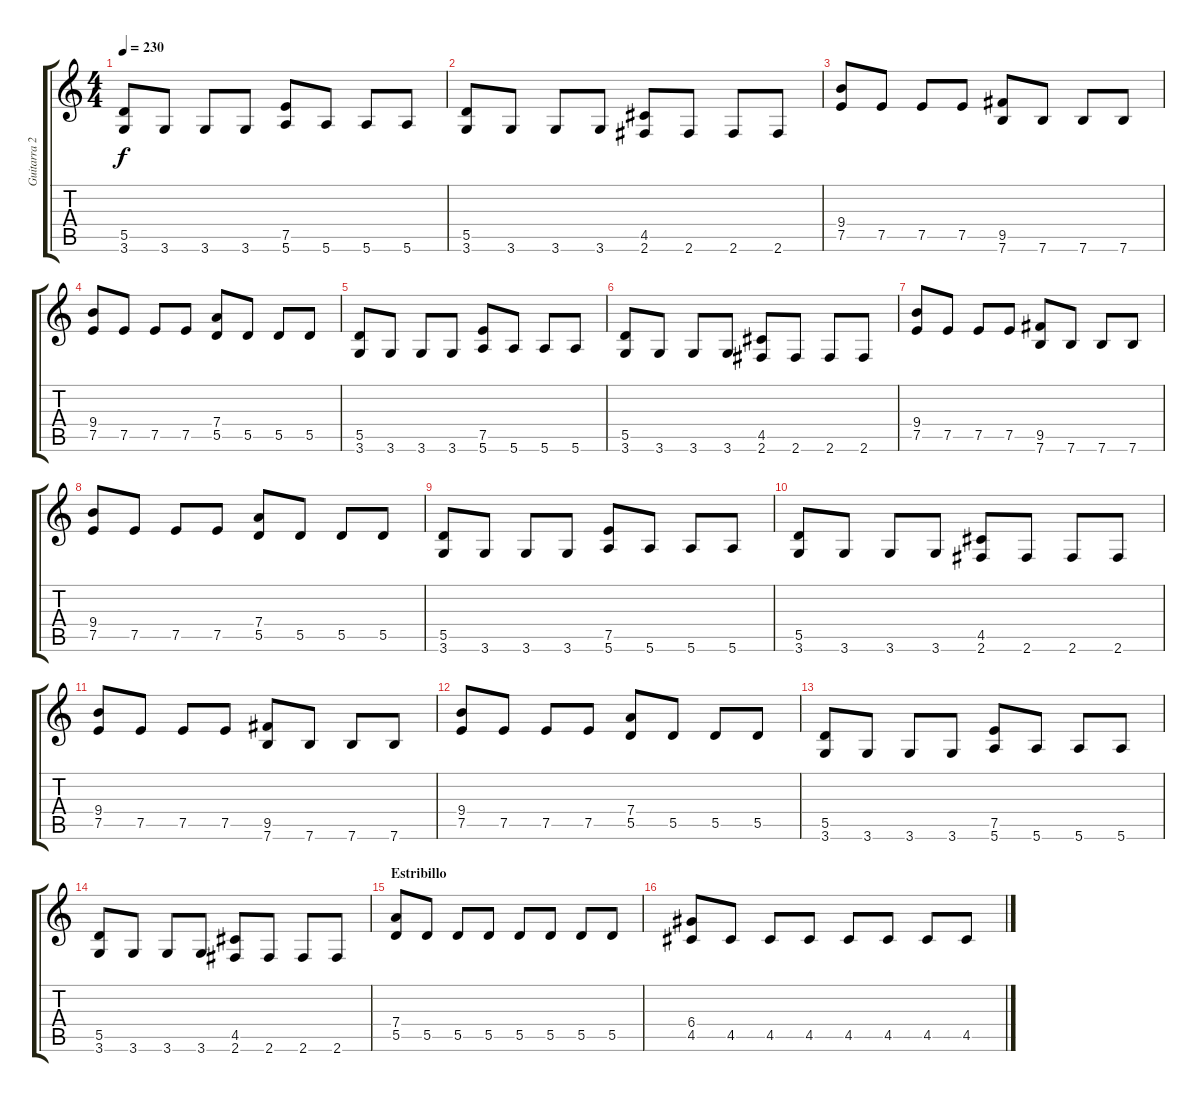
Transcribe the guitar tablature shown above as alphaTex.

\track ("Guitarra 2" "Guitarra 2") {instrument overdrivenguitar}
\staff {score tabs}
\tuning (E4 B3 G3 D3 A2 E2) {hide}
\ts (4 4)
\tempo 230
\clef g2
\ks c
(5.5 3.6).8{dy f} 3.6.8 3.6.8 3.6.8 (7.5 5.6).8 5.6.8 5.6.8 5.6.8 |
(5.5 3.6).8 3.6.8 3.6.8 3.6.8 (4.5 2.6).8 2.6.8 2.6.8 2.6.8 |
(9.4 7.5).8{volume 16 instrument electricguitarmuted} 7.5.8 7.5.8 7.5.8 (9.5 7.6).8 7.6.8 7.6.8 7.6.8 |
(9.4 7.5).8 7.5.8 7.5.8 7.5.8 (7.4 5.5).8 5.5.8 5.5.8 5.5.8 |
(5.5 3.6).8 3.6.8 3.6.8 3.6.8 (7.5 5.6).8 5.6.8 5.6.8 5.6.8 |
(5.5 3.6).8 3.6.8 3.6.8 3.6.8 (4.5 2.6).8 2.6.8 2.6.8 2.6.8 |
(9.4 7.5).8{volume 16 instrument electricguitarmuted} 7.5.8 7.5.8 7.5.8 (9.5 7.6).8 7.6.8 7.6.8 7.6.8 |
(9.4 7.5).8 7.5.8 7.5.8 7.5.8 (7.4 5.5).8 5.5.8 5.5.8 5.5.8 |
(5.5 3.6).8 3.6.8 3.6.8 3.6.8 (7.5 5.6).8 5.6.8 5.6.8 5.6.8 |
(5.5 3.6).8 3.6.8 3.6.8 3.6.8 (4.5 2.6).8 2.6.8 2.6.8 2.6.8 |
(9.4 7.5).8{volume 16 instrument electricguitarmuted} 7.5.8 7.5.8 7.5.8 (9.5 7.6).8 7.6.8 7.6.8 7.6.8 |
(9.4 7.5).8 7.5.8 7.5.8 7.5.8 (7.4 5.5).8 5.5.8 5.5.8 5.5.8 |
(5.5 3.6).8 3.6.8 3.6.8 3.6.8 (7.5 5.6).8 5.6.8 5.6.8 5.6.8 |
(5.5 3.6).8 3.6.8 3.6.8 3.6.8 (4.5 2.6).8 2.6.8 2.6.8 2.6.8 |
\section ("" "Estribillo")
(7.4 5.5).8 5.5.8 5.5.8 5.5.8 5.5.8 5.5.8 5.5.8 5.5.8 |
(6.4 4.5).8 4.5.8 4.5.8 4.5.8 4.5.8 4.5.8 4.5.8 4.5.8
